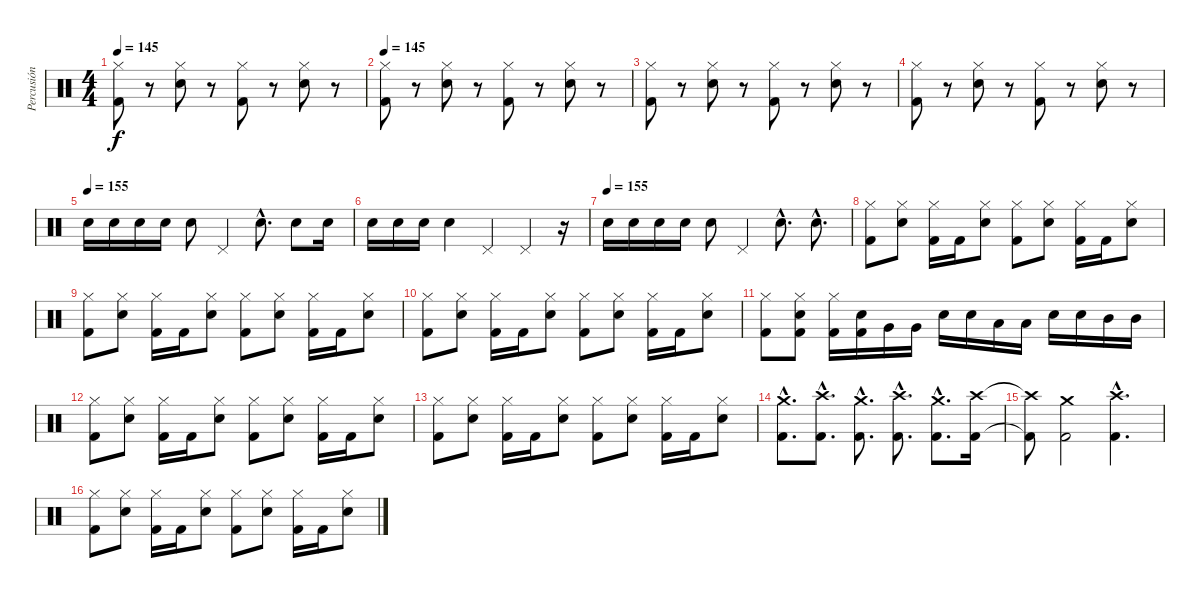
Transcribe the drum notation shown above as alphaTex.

\track ("Percusión" "Percusión") {instrument percussion}
\staff {score}
\articulation defaults
\ts (4 4)
\tempo 145
\clef neutral
\ks c
("Hi-Hat (closed)" "Kick (hit) 2").8{dy f} r.8 ("Hi-Hat (closed)" "Electric Snare (hit)").8 r.8 ("Hi-Hat (closed)" "Kick (hit) 2").8 r.8 ("Hi-Hat (closed)" "Electric Snare (hit)").8 r.8 |
\tempo 145
("Hi-Hat (closed)" "Kick (hit) 2").8 r.8 ("Hi-Hat (closed)" "Electric Snare (hit)").8 r.8 ("Hi-Hat (closed)" "Kick (hit) 2").8 r.8 ("Hi-Hat (closed)" "Electric Snare (hit)").8 r.8 |
("Hi-Hat (closed)" "Kick (hit) 2").8 r.8 ("Hi-Hat (closed)" "Electric Snare (hit)").8 r.8 ("Hi-Hat (closed)" "Kick (hit) 2").8 r.8 ("Hi-Hat (closed)" "Electric Snare (hit)").8 r.8 |
("Hi-Hat (closed)" "Kick (hit) 2").8 r.8 ("Hi-Hat (closed)" "Electric Snare (hit)").8 r.8 ("Hi-Hat (closed)" "Kick (hit) 2").8 r.8 ("Hi-Hat (closed)" "Electric Snare (hit)").8 r.8 |
\tempo (155)
"Electric Snare (hit)".16 "Electric Snare (hit)".16 "Electric Snare (hit)".16 "Electric Snare (hit)".16 "Electric Snare (hit)".8 "Pedal Hi-Hat (hit)".4 "Electric Snare (hit)"{hac}.8{d} "Electric Snare (hit)".8 "Electric Snare (hit)".16 |
"Electric Snare (hit)".16 "Electric Snare (hit)".16 "Electric Snare (hit)".16 "Electric Snare (hit)".4 "Pedal Hi-Hat (hit)".4 "Pedal Hi-Hat (hit)".4 r.16 |
\tempo (155)
"Electric Snare (hit)".16 "Electric Snare (hit)".16 "Electric Snare (hit)".16 "Electric Snare (hit)".16 "Electric Snare (hit)".8 "Pedal Hi-Hat (hit)".4 "Electric Snare (hit)"{hac}.8{d} "Electric Snare (hit)"{hac}.8{d} |
("Kick (hit) 2" "Hi-Hat (closed)").8 ("Electric Snare (hit)" "Hi-Hat (closed)").8 ("Kick (hit) 2" "Hi-Hat (closed)").16 "Kick (hit) 2".16 ("Electric Snare (hit)" "Hi-Hat (closed)").8 ("Kick (hit) 2" "Hi-Hat (closed)").8 ("Electric Snare (hit)" "Hi-Hat (closed)").8 ("Kick (hit) 2" "Hi-Hat (closed)").16 "Kick (hit) 2".16 ("Electric Snare (hit)" "Hi-Hat (closed)").8 |
("Kick (hit) 2" "Hi-Hat (closed)").8 ("Electric Snare (hit)" "Hi-Hat (closed)").8 ("Kick (hit) 2" "Hi-Hat (closed)").16 "Kick (hit) 2".16 ("Electric Snare (hit)" "Hi-Hat (closed)").8 ("Kick (hit) 2" "Hi-Hat (closed)").8 ("Electric Snare (hit)" "Hi-Hat (closed)").8 ("Kick (hit) 2" "Hi-Hat (closed)").16 "Kick (hit) 2".16 ("Electric Snare (hit)" "Hi-Hat (closed)").8 |
("Kick (hit) 2" "Hi-Hat (closed)").8 ("Electric Snare (hit)" "Hi-Hat (closed)").8 ("Kick (hit) 2" "Hi-Hat (closed)").16 "Kick (hit) 2".16 ("Electric Snare (hit)" "Hi-Hat (closed)").8 ("Kick (hit) 2" "Hi-Hat (closed)").8 ("Electric Snare (hit)" "Hi-Hat (closed)").8 ("Kick (hit) 2" "Hi-Hat (closed)").16 "Kick (hit) 2".16 ("Electric Snare (hit)" "Hi-Hat (closed)").8 |
("Kick (hit) 2" "Hi-Hat (closed)").8 ("Kick (hit) 2" "Hi-Hat (closed)" "Electric Snare (hit)").8 ("Kick (hit) 2" "Hi-Hat (closed)").16 ("Kick (hit) 2" "Electric Snare (hit)").16 "Very Low Tom (hit)".16 "Very Low Tom (hit)".16 "Electric Snare (hit)".16 "Electric Snare (hit)".16 "Low Tom (hit)".16 "Low Tom (hit)".16 "Electric Snare (hit)".16 "Electric Snare (hit)".16 "Mid Tom (hit)".16 "Mid Tom (hit)".16 |
("Kick (hit) 2" "Hi-Hat (closed)").8 ("Electric Snare (hit)" "Hi-Hat (closed)").8 ("Kick (hit) 2" "Hi-Hat (closed)").16 "Kick (hit) 2".16 ("Electric Snare (hit)" "Hi-Hat (closed)").8 ("Kick (hit) 2" "Hi-Hat (closed)").8 ("Electric Snare (hit)" "Hi-Hat (closed)").8 ("Kick (hit) 2" "Hi-Hat (closed)").16 "Kick (hit) 2".16 ("Electric Snare (hit)" "Hi-Hat (closed)").8 |
("Kick (hit) 2" "Hi-Hat (closed)").8 ("Electric Snare (hit)" "Hi-Hat (closed)").8 ("Kick (hit) 2" "Hi-Hat (closed)").16 "Kick (hit) 2".16 ("Electric Snare (hit)" "Hi-Hat (closed)").8 ("Kick (hit) 2" "Hi-Hat (closed)").8 ("Electric Snare (hit)" "Hi-Hat (closed)").8 ("Kick (hit) 2" "Hi-Hat (closed)").16 "Kick (hit) 2".16 ("Electric Snare (hit)" "Hi-Hat (closed)").8 |
("Kick (hit) 2"{hac} "Crash medium (hit)"{hac}).8{d} ("Kick (hit) 2"{hac} "Crash high (hit)"{hac}).8{d} ("Kick (hit) 2"{hac} "Crash medium (hit)"{hac}).8{d} ("Kick (hit) 2"{hac} "Crash high (hit)"{hac}).8{d} ("Kick (hit) 2"{hac} "Crash medium (hit)"{hac}).8{d} ("Kick (hit) 2" "Crash high (hit)").16 |
("Kick (hit) 2"{t} "Crash high (hit)"{t}).8 ("Kick (hit) 2" "Crash medium (hit)").2 ("Kick (hit) 2"{hac} "Crash high (hit)"{hac}).4{d} |
("Kick (hit) 2" "Hi-Hat (closed)").8 ("Electric Snare (hit)" "Hi-Hat (closed)").8 ("Kick (hit) 2" "Hi-Hat (closed)").16 "Kick (hit) 2".16 ("Electric Snare (hit)" "Hi-Hat (closed)").8 ("Kick (hit) 2" "Hi-Hat (closed)").8 ("Electric Snare (hit)" "Hi-Hat (closed)").8 ("Kick (hit) 2" "Hi-Hat (closed)").16 "Kick (hit) 2".16 ("Electric Snare (hit)" "Hi-Hat (closed)").8
